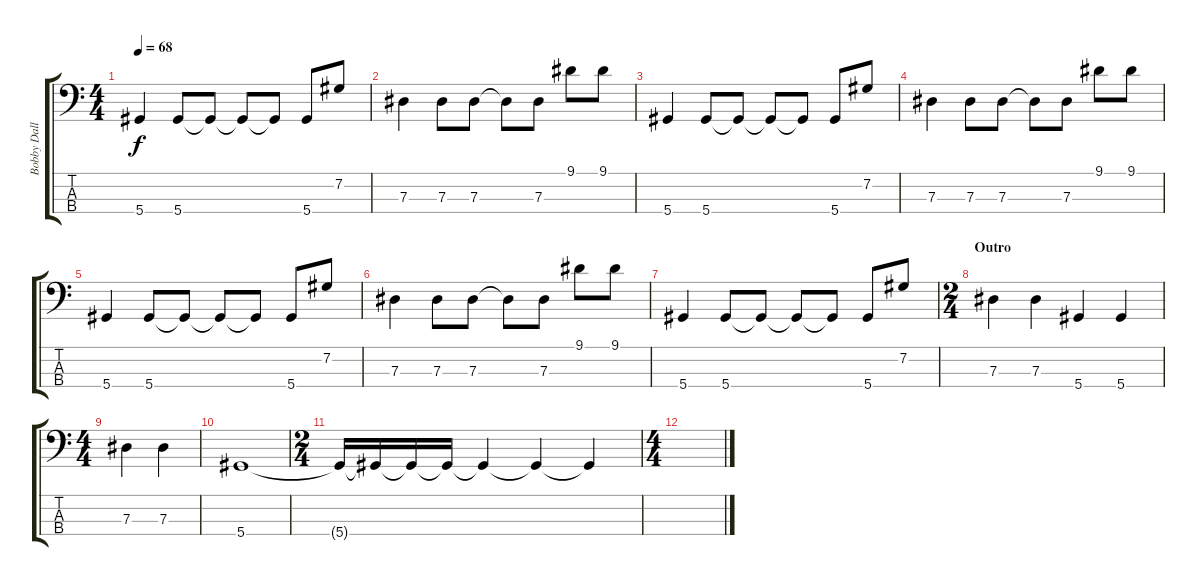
\track ("Bobby Dall - Bass Guitar" "Bobby Dall") {instrument fretlessbass}
\staff {score tabs}
\tuning (Gb2 Db2 Ab1 Eb1) {hide}
\ts (4 4)
\tempo 68
\clef f4
\ks c
5.4.4{dy f} 5.4.8 5.4{t}.8 5.4{t}.8 5.4{t}.8 5.4.8 7.2.8 |
7.3.4 7.3.8 7.3.8 7.3{t}.8 7.3.8 9.1.8 9.1.8 |
5.4.4 5.4.8 5.4{t}.8 5.4{t}.8 5.4{t}.8 5.4.8 7.2.8 |
7.3.4 7.3.8 7.3.8 7.3{t}.8 7.3.8 9.1.8 9.1.8 |
5.4.4 5.4.8 5.4{t}.8 5.4{t}.8 5.4{t}.8 5.4.8 7.2.8 |
7.3.4 7.3.8 7.3.8 7.3{t}.8 7.3.8 9.1.8 9.1.8 |
5.4.4 5.4.8 5.4{t}.8 5.4{t}.8 5.4{t}.8 5.4.8 7.2.8 |
\ts (2 4)
\section ("" "Outro")
7.3.4 7.3.4 5.4.4 5.4.4 |
\ts (4 4)
7.3.4 7.3.4 |
5.4.1 |
\ts (2 4)
5.4{t}.16 5.4{t}.16 5.4{t}.16 5.4{t}.16 5.4{t}.4 5.4{t}.4 5.4{t}.4 |
\ts (4 4)
